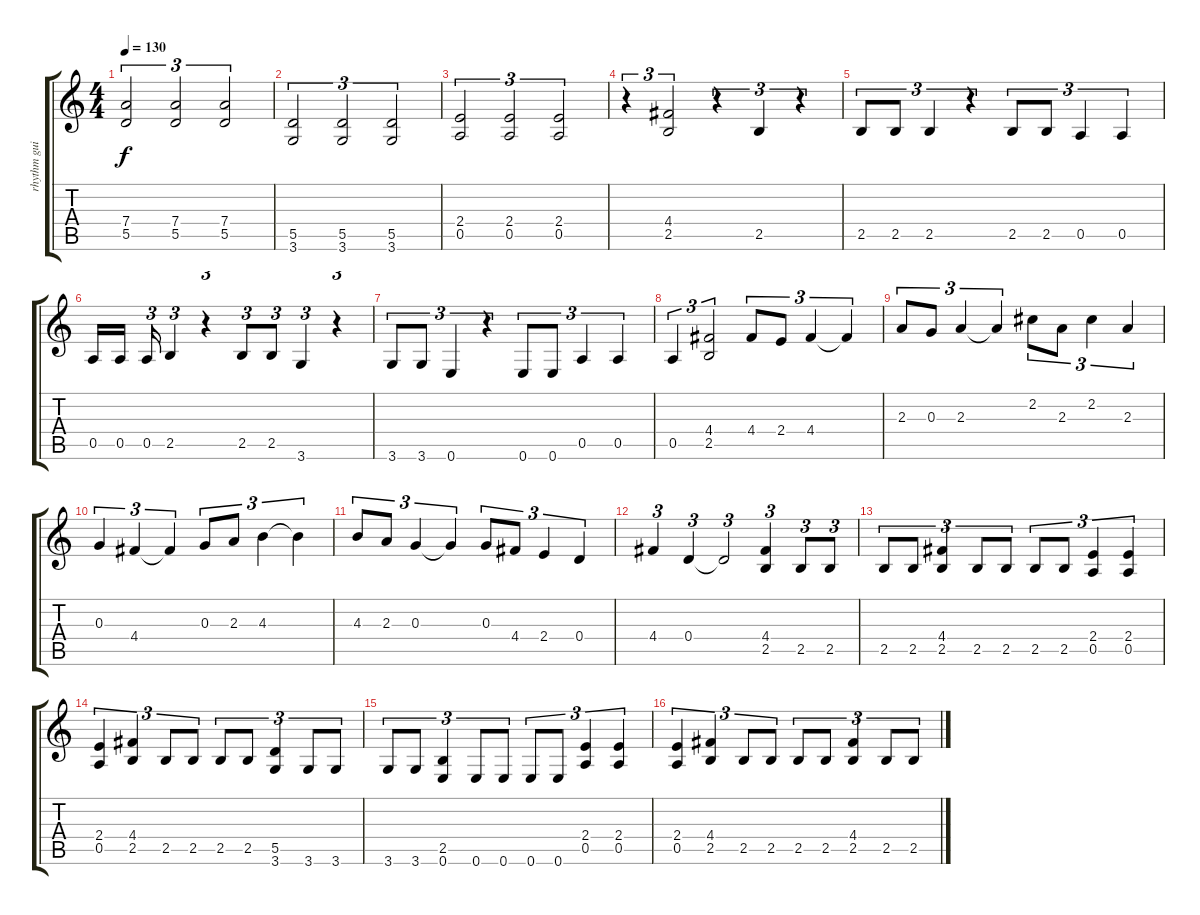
\track ("rhythm guitar" "rhythm gui") {instrument distortionguitar}
\staff {score tabs}
\tuning (E4 B3 G3 D3 A2 E2) {hide}
\ts (4 4)
\tempo 130
\clef g2
\ks c
(7.4 5.5).2{tu (3 2) dy f} (7.4 5.5).2{tu (3 2)} (7.4 5.5).2{tu (3 2)} |
(5.5 3.6).2{tu (3 2)} (5.5 3.6).2{tu (3 2)} (5.5 3.6).2{tu (3 2)} |
(2.4 0.5).2{tu (3 2)} (2.4 0.5).2{tu (3 2)} (2.4 0.5).2{tu (3 2)} |
r.4{tu (3 2)} (4.4 2.5).2{tu (3 2)} r.4{tu (3 2)} 2.5.4{tu (3 2)} r.4{tu (3 2)} |
2.5.8{tu (3 2)} 2.5.8{tu (3 2)} 2.5.4{tu (3 2)} r.4{tu (3 2)} 2.5.8{tu (3 2)} 2.5.8{tu (3 2)} 0.5.4{tu (3 2)} 0.5.4{tu (3 2)} |
0.5.16 0.5.16{beam splitsecondary} 0.5.16{tu (3 2)} 2.5.4{tu (3 2)} r.4{tu (3 2)} 2.5.8{tu (3 2)} 2.5.8{tu (3 2)} 3.6.4{tu (3 2)} r.4{tu (3 2)} |
3.6.8{tu (3 2)} 3.6.8{tu (3 2)} 0.6.4{tu (3 2)} r.4{tu (3 2)} 0.6.8{tu (3 2)} 0.6.8{tu (3 2)} 0.5.4{tu (3 2)} 0.5.4{tu (3 2)} |
0.5.4{tu (3 2)} (4.4 2.5).2{tu (3 2)} 4.4.8{tu (3 2)} 2.4.8{tu (3 2)} 4.4.4{tu (3 2)} 4.4{t}.4{tu (3 2)} |
2.3.8{tu (3 2)} 0.3.8{tu (3 2)} 2.3.4{tu (3 2)} 2.3{t}.4{tu (3 2)} 2.2.8{tu (3 2)} 2.3.8{tu (3 2)} 2.2.4{tu (3 2)} 2.3.4{tu (3 2)} |
0.3.4{tu (3 2)} 4.4.4{tu (3 2)} 4.4{t}.4{tu (3 2)} 0.3.8{tu (3 2)} 2.3.8{tu (3 2)} 4.3.4{tu (3 2)} 4.3{t}.4{tu (3 2)} |
4.3.8{tu (3 2)} 2.3.8{tu (3 2)} 0.3.4{tu (3 2)} 0.3{t}.4{tu (3 2)} 0.3.8{tu (3 2)} 4.4.8{tu (3 2)} 2.4.4{tu (3 2)} 0.4.4{tu (3 2)} |
4.4.4{tu (3 2)} 0.4.4{tu (3 2)} 0.4{t}.2{tu (3 2)} (4.4 2.5).4{tu (3 2)} 2.5.8{tu (3 2)} 2.5.8{tu (3 2)} |
2.5.8{tu (3 2)} 2.5.8{tu (3 2)} (4.4 2.5).4{tu (3 2)} 2.5.8{tu (3 2)} 2.5.8{tu (3 2)} 2.5.8{tu (3 2)} 2.5.8{tu (3 2)} (2.4 0.5).4{tu (3 2)} (2.4 0.5).4{tu (3 2)} |
(2.4 0.5).4{tu (3 2)} (4.4 2.5).4{tu (3 2)} 2.5.8{tu (3 2)} 2.5.8{tu (3 2)} 2.5.8{tu (3 2)} 2.5.8{tu (3 2)} (5.5 3.6).4{tu (3 2)} 3.6.8{tu (3 2)} 3.6.8{tu (3 2)} |
3.6.8{tu (3 2)} 3.6.8{tu (3 2)} (2.5 0.6).4{tu (3 2)} 0.6.8{tu (3 2)} 0.6.8{tu (3 2)} 0.6.8{tu (3 2)} 0.6.8{tu (3 2)} (2.4 0.5).4{tu (3 2)} (2.4 0.5).4{tu (3 2)} |
(2.4 0.5).4{tu (3 2)} (4.4 2.5).4{tu (3 2)} 2.5.8{tu (3 2)} 2.5.8{tu (3 2)} 2.5.8{tu (3 2)} 2.5.8{tu (3 2)} (4.4 2.5).4{tu (3 2)} 2.5.8{tu (3 2)} 2.5.8{tu (3 2)}
